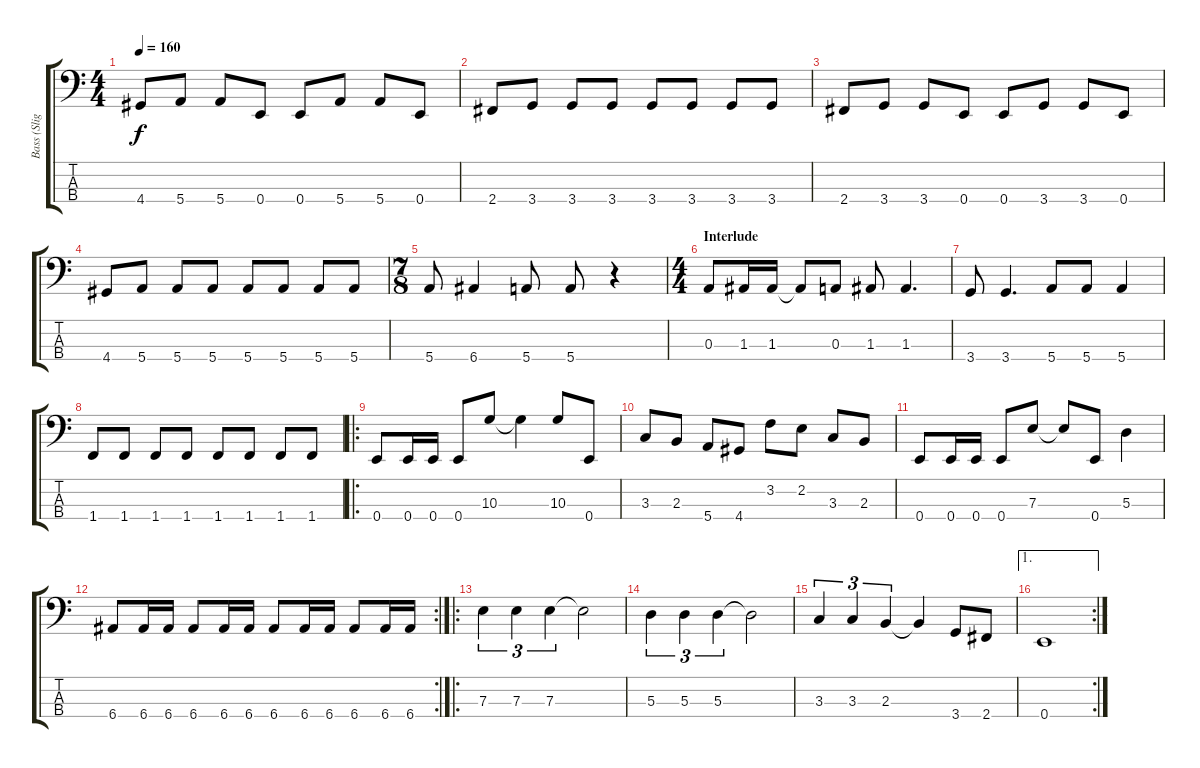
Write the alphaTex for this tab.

\track ("Bass (Slight distortion)" "Bass (Slig") {instrument electricbassfinger}
\staff {score tabs}
\tuning (G2 D2 A1 E1) {hide}
\ts (4 4)
\tempo 160
\clef f4
\ks c
4.4.8{dy f} 5.4.8 5.4.8 0.4.8 0.4.8 5.4.8 5.4.8 0.4.8 |
2.4.8 3.4.8 3.4.8 3.4.8 3.4.8 3.4.8 3.4.8 3.4.8 |
2.4.8 3.4.8 3.4.8 0.4.8 0.4.8 3.4.8 3.4.8 0.4.8 |
4.4.8 5.4.8 5.4.8 5.4.8 5.4.8 5.4.8 5.4.8 5.4.8 |
\ts (7 8)
5.4.8 6.4.4 5.4.8 5.4.8 r.4 |
\ts (4 4)
\section ("" "Interlude")
0.3.8 1.3.16 1.3.16 1.3{t}.8 0.3.8 1.3.8 1.3.4{d} |
3.4.8 3.4.4{d} 5.4.8 5.4.8 5.4.4 |
1.4.8 1.4.8 1.4.8 1.4.8 1.4.8 1.4.8 1.4.8 1.4.8 |
\ro
0.4.8 0.4.16 0.4.16 0.4.8 10.3.8 10.3{t}.4 10.3.8 0.4.8 |
3.3.8 2.3.8 5.4.8 4.4.8 3.2.8 2.2.8 3.3.8 2.3.8 |
0.4.8 0.4.16 0.4.16 0.4.8 7.3.8 7.3{t}.8 0.4.8 5.3.4 |
\rc 2
6.4.8 6.4.16 6.4.16 6.4.8 6.4.16 6.4.16 6.4.8 6.4.16 6.4.16 6.4.8 6.4.16 6.4.16 |
\ro
7.3.4{tu (3 2)} 7.3.4{tu (3 2)} 7.3.4{tu (3 2)} 7.3{t}.2 |
5.3.4{tu (3 2)} 5.3.4{tu (3 2)} 5.3.4{tu (3 2)} 5.3{t}.2 |
3.3.4{tu (3 2)} 3.3.4{tu (3 2)} 2.3.4{tu (3 2)} 2.3{t}.4 3.4.8 2.4.8 |
\ae 1
\rc 2
0.4.1
